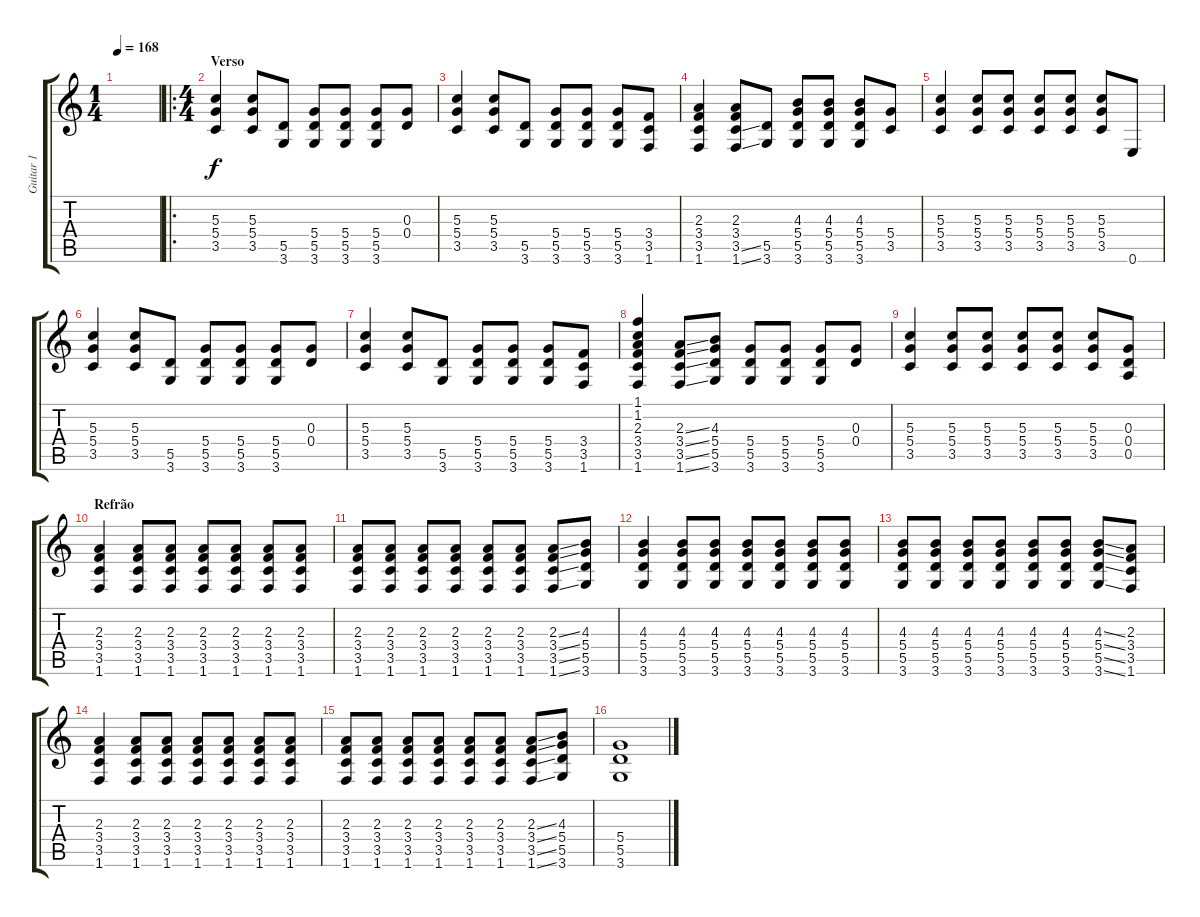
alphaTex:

\track ("Guitar 1" "Guitar 1") {instrument overdrivenguitar}
\staff {score tabs}
\tuning (E4 B3 G3 D3 A2 E2) {hide}
\ts (1 4)
\tempo 168
\clef g2
\ks c
|
\ro
\ts (4 4)
\section ("" "Verso")
(5.3 5.4 3.5).4 (5.3 5.4 3.5).8 (5.5 3.6).8 (5.4 5.5 3.6).8 (5.4 5.5 3.6).8 (5.4 5.5 3.6).8 (0.3 0.4).8 |
(5.3 5.4 3.5).4 (5.3 5.4 3.5).8 (5.5 3.6).8 (5.4 5.5 3.6).8 (5.4 5.5 3.6).8 (5.4 5.5 3.6).8 (3.4 3.5 1.6).8 |
(2.3 3.4 3.5 1.6).4 (2.3 3.4 3.5{ss} 1.6{ss}).8 (5.5 3.6).8 (4.3 5.4 5.5 3.6).8 (4.3 5.4 5.5 3.6).8 (4.3 5.4 5.5 3.6).8 (5.4 3.5).8 |
(5.3 5.4 3.5).4 (5.3 5.4 3.5).8 (5.3 5.4 3.5).8 (5.3 5.4 3.5).8 (5.3 5.4 3.5).8 (5.3 5.4 3.5).8 0.6.8 |
(5.3 5.4 3.5).4 (5.3 5.4 3.5).8 (5.5 3.6).8 (5.4 5.5 3.6).8 (5.4 5.5 3.6).8 (5.4 5.5 3.6).8 (0.3 0.4).8 |
(5.3 5.4 3.5).4 (5.3 5.4 3.5).8 (5.5 3.6).8 (5.4 5.5 3.6).8 (5.4 5.5 3.6).8 (5.4 5.5 3.6).8 (3.4 3.5 1.6).8 |
(1.1 1.2 2.3 3.4 3.5 1.6).4 (2.3{ss} 3.4{ss} 3.5{ss} 1.6{ss}).8 (4.3 5.4 5.5 3.6).8 (5.4 5.5 3.6).8 (5.4 5.5 3.6).8 (5.4 5.5 3.6).8 (0.3 0.4).8 |
(5.3 5.4 3.5).4 (5.3 5.4 3.5).8 (5.3 5.4 3.5).8 (5.3 5.4 3.5).8 (5.3 5.4 3.5).8 (5.3 5.4 3.5).8 (0.3 0.4 0.5).8 |
\section ("" "Refrão")
(2.3 3.4 3.5 1.6).4 (2.3 3.4 3.5 1.6).8 (2.3 3.4 3.5 1.6).8 (2.3 3.4 3.5 1.6).8 (2.3 3.4 3.5 1.6).8 (2.3 3.4 3.5 1.6).8 (2.3 3.4 3.5 1.6).8 |
(2.3 3.4 3.5 1.6).8 (2.3 3.4 3.5 1.6).8 (2.3 3.4 3.5 1.6).8 (2.3 3.4 3.5 1.6).8 (2.3 3.4 3.5 1.6).8 (2.3 3.4 3.5 1.6).8 (2.3{ss} 3.4{ss} 3.5{ss} 1.6{ss}).8 (4.3 5.4 5.5 3.6).8 |
(4.3 5.4 5.5 3.6).4 (4.3 5.4 5.5 3.6).8 (4.3 5.4 5.5 3.6).8 (4.3 5.4 5.5 3.6).8 (4.3 5.4 5.5 3.6).8 (4.3 5.4 5.5 3.6).8 (4.3 5.4 5.5 3.6).8 |
(4.3 5.4 5.5 3.6).8 (4.3 5.4 5.5 3.6).8 (4.3 5.4 5.5 3.6).8 (4.3 5.4 5.5 3.6).8 (4.3 5.4 5.5 3.6).8 (4.3 5.4 5.5 3.6).8 (4.3{ss} 5.4{ss} 5.5{ss} 3.6{ss}).8 (2.3 3.4 3.5 1.6).8 |
(2.3 3.4 3.5 1.6).4 (2.3 3.4 3.5 1.6).8 (2.3 3.4 3.5 1.6).8 (2.3 3.4 3.5 1.6).8 (2.3 3.4 3.5 1.6).8 (2.3 3.4 3.5 1.6).8 (2.3 3.4 3.5 1.6).8 |
(2.3 3.4 3.5 1.6).8 (2.3 3.4 3.5 1.6).8 (2.3 3.4 3.5 1.6).8 (2.3 3.4 3.5 1.6).8 (2.3 3.4 3.5 1.6).8 (2.3 3.4 3.5 1.6).8 (2.3{ss} 3.4{ss} 3.5{ss} 1.6{ss}).8 (4.3 5.4 5.5 3.6).8 |
(5.4 5.5 3.6).1
